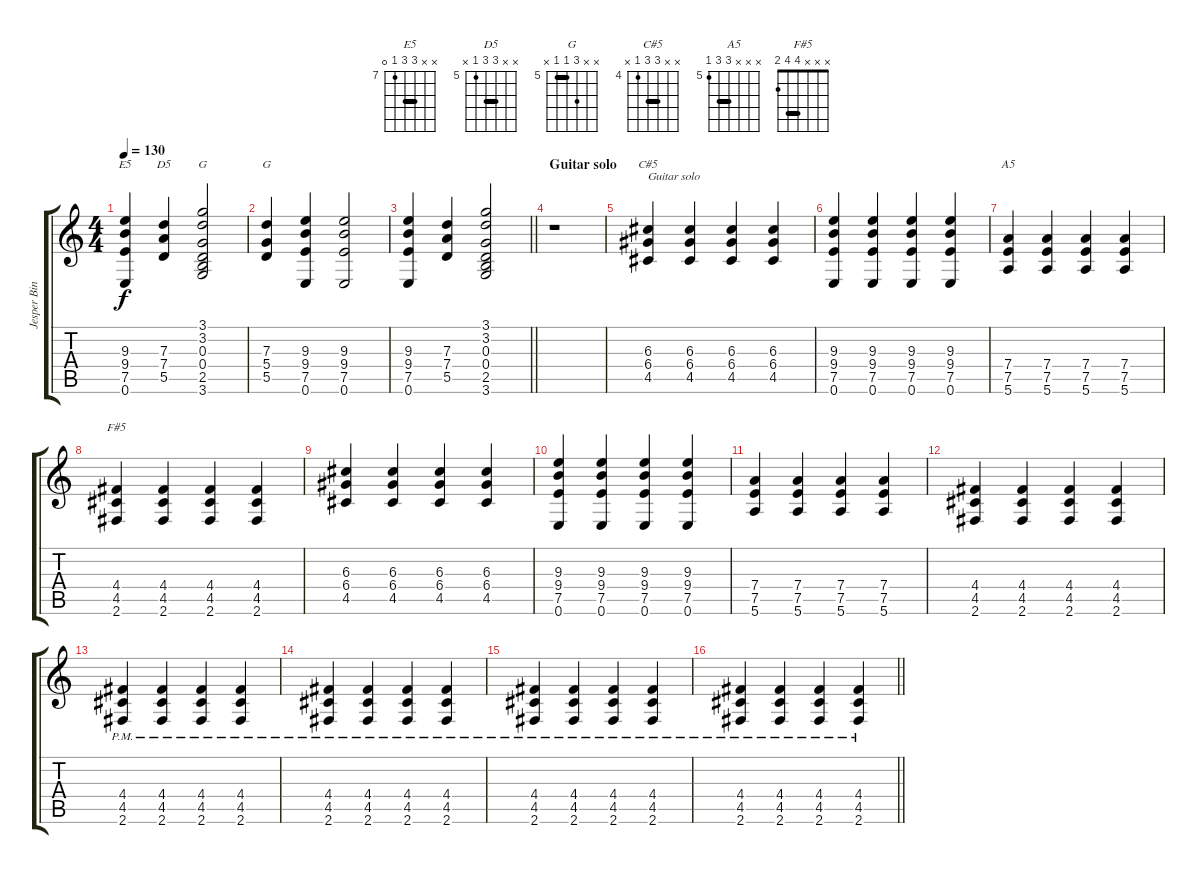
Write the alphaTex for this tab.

\track ("Jesper Binzer (Rytme guitar)" "Jesper Bin") {instrument overdrivenguitar}
\staff {score tabs}
\tuning (E4 B3 G3 D3 A2 E2) {hide}
\chord ("E5" x x 9 9 7 0) {firstfret 7 barre 9}
\chord ("D5" x x 7 7 5 x) {firstfret 5 barre 7}
\chord ("G" 3 3 0 0 2 3) {barre 3}
\chord ("G" x x 7 5 5 x) {firstfret 5 barre 5}
\chord ("C#5" x x 6 6 4 x) {firstfret 4 barre 6}
\chord ("A5" x x x 7 7 5) {firstfret 5 barre 7}
\chord ("F#5" x x x 4 4 2) {barre 4}
\ts (4 4)
\tempo 130
\clef g2
\ks c
(9.3 9.4 7.5 0.6).4{ch "E5" dy f} (7.3 7.4 5.5).4{ch "D5"} (3.1 3.2 0.3 0.4 2.5 3.6).2{ch "G"} |
(7.3 5.4 5.5).4{ch "G"} (9.3 9.4 7.5 0.6).4 (9.3 9.4 7.5 0.6).2 |
\barLineRight lightlight
(9.3 9.4 7.5 0.6).4 (7.3 7.4 5.5).4 (3.1 3.2 0.3 0.4 2.5 3.6).2 |
\section ("" "Guitar solo")
r.1 |
(6.3 6.4 4.5).4{ch "C#5" txt "Guitar solo"} (6.3 6.4 4.5).4 (6.3 6.4 4.5).4 (6.3 6.4 4.5).4 |
(9.3 9.4 7.5 0.6).4 (9.3 9.4 7.5 0.6).4 (9.3 9.4 7.5 0.6).4 (9.3 9.4 7.5 0.6).4 |
(7.4 7.5 5.6).4{ch "A5"} (7.4 7.5 5.6).4 (7.4 7.5 5.6).4 (7.4 7.5 5.6).4 |
(4.4 4.5 2.6).4{ch "F#5"} (4.4 4.5 2.6).4 (4.4 4.5 2.6).4 (4.4 4.5 2.6).4 |
(6.3 6.4 4.5).4 (6.3 6.4 4.5).4 (6.3 6.4 4.5).4 (6.3 6.4 4.5).4 |
(9.3 9.4 7.5 0.6).4 (9.3 9.4 7.5 0.6).4 (9.3 9.4 7.5 0.6).4 (9.3 9.4 7.5 0.6).4 |
(7.4 7.5 5.6).4 (7.4 7.5 5.6).4 (7.4 7.5 5.6).4 (7.4 7.5 5.6).4 |
(4.4 4.5 2.6).4 (4.4 4.5 2.6).4 (4.4 4.5 2.6).4 (4.4 4.5 2.6).4 |
(4.4{pm} 4.5{pm} 2.6{pm}).4 (4.4{pm} 4.5{pm} 2.6{pm}).4 (4.4{pm} 4.5{pm} 2.6{pm}).4 (4.4{pm} 4.5{pm} 2.6{pm}).4 |
(4.4{pm} 4.5{pm} 2.6{pm}).4 (4.4{pm} 4.5{pm} 2.6{pm}).4 (4.4{pm} 4.5{pm} 2.6{pm}).4 (4.4{pm} 4.5{pm} 2.6{pm}).4 |
(4.4{pm} 4.5{pm} 2.6{pm}).4 (4.4{pm} 4.5{pm} 2.6{pm}).4 (4.4{pm} 4.5{pm} 2.6{pm}).4 (4.4{pm} 4.5{pm} 2.6{pm}).4 |
\barLineRight lightlight
(4.4{pm} 4.5{pm} 2.6{pm}).4 (4.4{pm} 4.5{pm} 2.6{pm}).4 (4.4{pm} 4.5{pm} 2.6{pm}).4 (4.4{pm} 4.5{pm} 2.6{pm}).4
